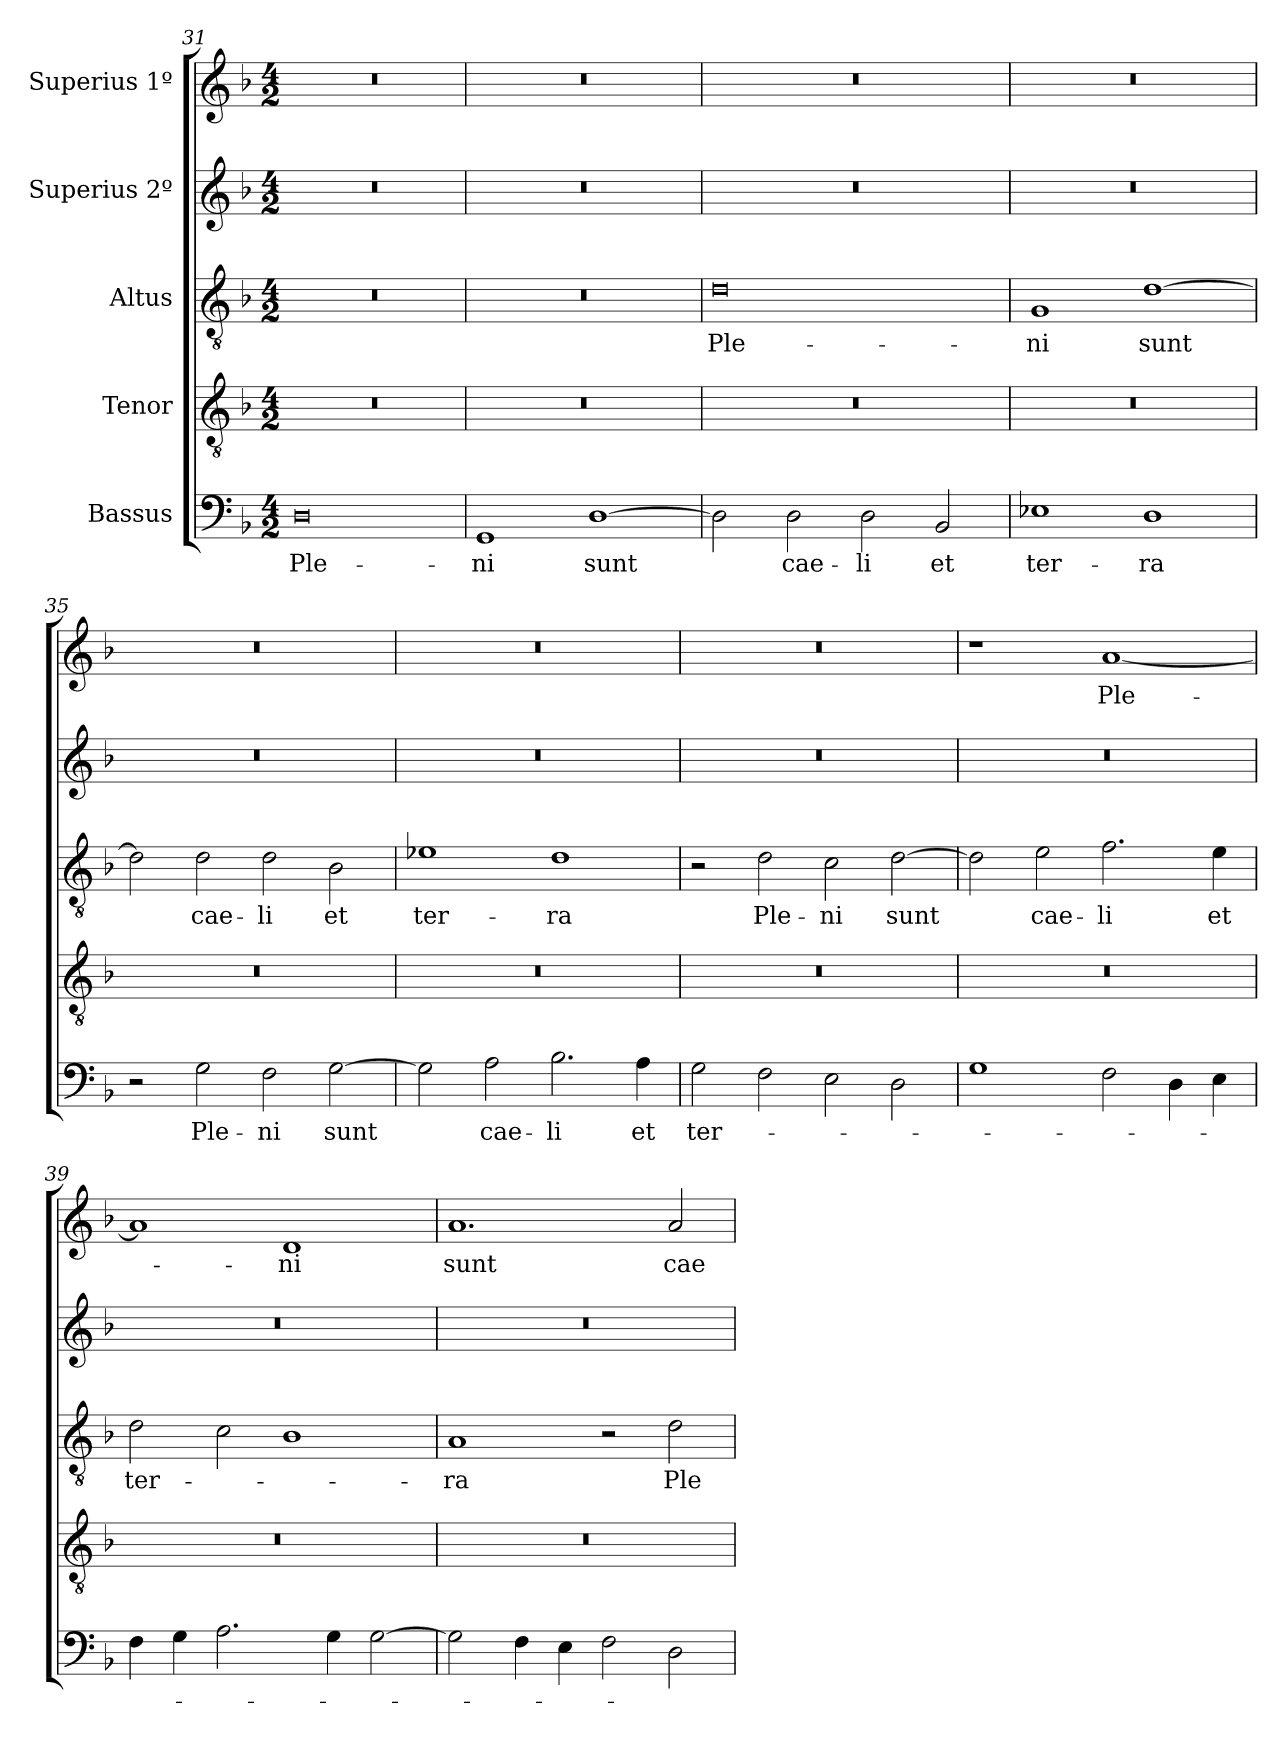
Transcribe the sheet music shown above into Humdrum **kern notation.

**kern	**text	**kern	**kern	**text	**kern	**kern	**text
*part5	*part5	*part4	*part3	*part3	*part2	*part1	*part1
*staff5	*staff5	*staff4	*staff3	*staff3	*staff2	*staff1	*staff1
*I"Bassus	*	*I"Tenor	*I"Altus	*	*I"Superius 2º	*I"Superius 1º	*
*clefF4	*	*clefGv2	*clefGv2	*	*clefG2	*clefG2	*
*k[b-]	*	*k[b-]	*k[b-]	*	*k[b-]	*k[b-]	*
*M4/2	*	*M4/2	*M4/2	*	*M4/2	*M4/2	*
=31	=31	=31	=31	=31	=31	=31	=31
0D\	Ple-	0r	0r	.	0r	0r	.
=32	=32	=32	=32	=32	=32	=32	=32
1GG/	-ni	0r	0r	.	0r	0r	.
[1D\	sunt	.	.	.	.	.	.
=33	=33	=33	=33	=33	=33	=33	=33
2D\]	.	0r	0d\	Ple-	0r	0r	.
2D\	cae-	.	.	.	.	.	.
2D\	-li	.	.	.	.	.	.
2BB-/	et	.	.	.	.	.	.
=34	=34	=34	=34	=34	=34	=34	=34
1E-X\	ter-	0r	1G/	-ni	0r	0r	.
1D\	-ra	.	[1d\	sunt	.	.	.
=35	=35	=35	=35	=35	=35	=35	=35
2r	.	0r	2d\]	.	0r	0r	.
2G\	Ple-	.	2d\	cae-	.	.	.
2F\	-ni	.	2d\	-li	.	.	.
[2G\	sunt	.	2B-\	et	.	.	.
=36	=36	=36	=36	=36	=36	=36	=36
2G\]	.	0r	1e-X\	ter-	0r	0r	.
2A\	cae-	.	.	.	.	.	.
2.B-\	-li	.	1d\	-ra	.	.	.
4A\	et	.	.	.	.	.	.
=37	=37	=37	=37	=37	=37	=37	=37
2G\	ter-	0r	2r	.	0r	0r	.
2F\	.	.	2d\	Ple-	.	.	.
2E\	.	.	2c\	-ni	.	.	.
2D\	.	.	[2d\	sunt	.	.	.
=38	=38	=38	=38	=38	=38	=38	=38
1G\	.	0r	2d\]	.	0r	1r	.
.	.	.	2e\	cae-	.	.	.
2F\	.	.	2.f\	-li	.	[1a/	Ple-
4D\	.	.	.	.	.	.	.
4E\	.	.	4e\	et	.	.	.
=39	=39	=39	=39	=39	=39	=39	=39
4F\	.	0r	2d\	ter-	0r	1a/]	.
4G\	.	.	.	.	.	.	.
2.A\	.	.	2c\	.	.	.	.
.	.	.	1B-\	.	.	1d/	-ni
4G\	.	.	.	.	.	.	.
[2G\	.	.	.	.	.	.	.
=40	=40	=40	=40	=40	=40	=40	=40
2G\]	.	0r	1A/	-ra	0r	1.a/	sunt
4F\	.	.	.	.	.	.	.
4E\	.	.	.	.	.	.	.
2F\	.	.	2r	.	.	.	.
2D\	.	.	2d\	Ple-	.	2a/	cae-
=	=	=	=	=	=	=	=
*-	*-	*-	*-	*-	*-	*-	*-
